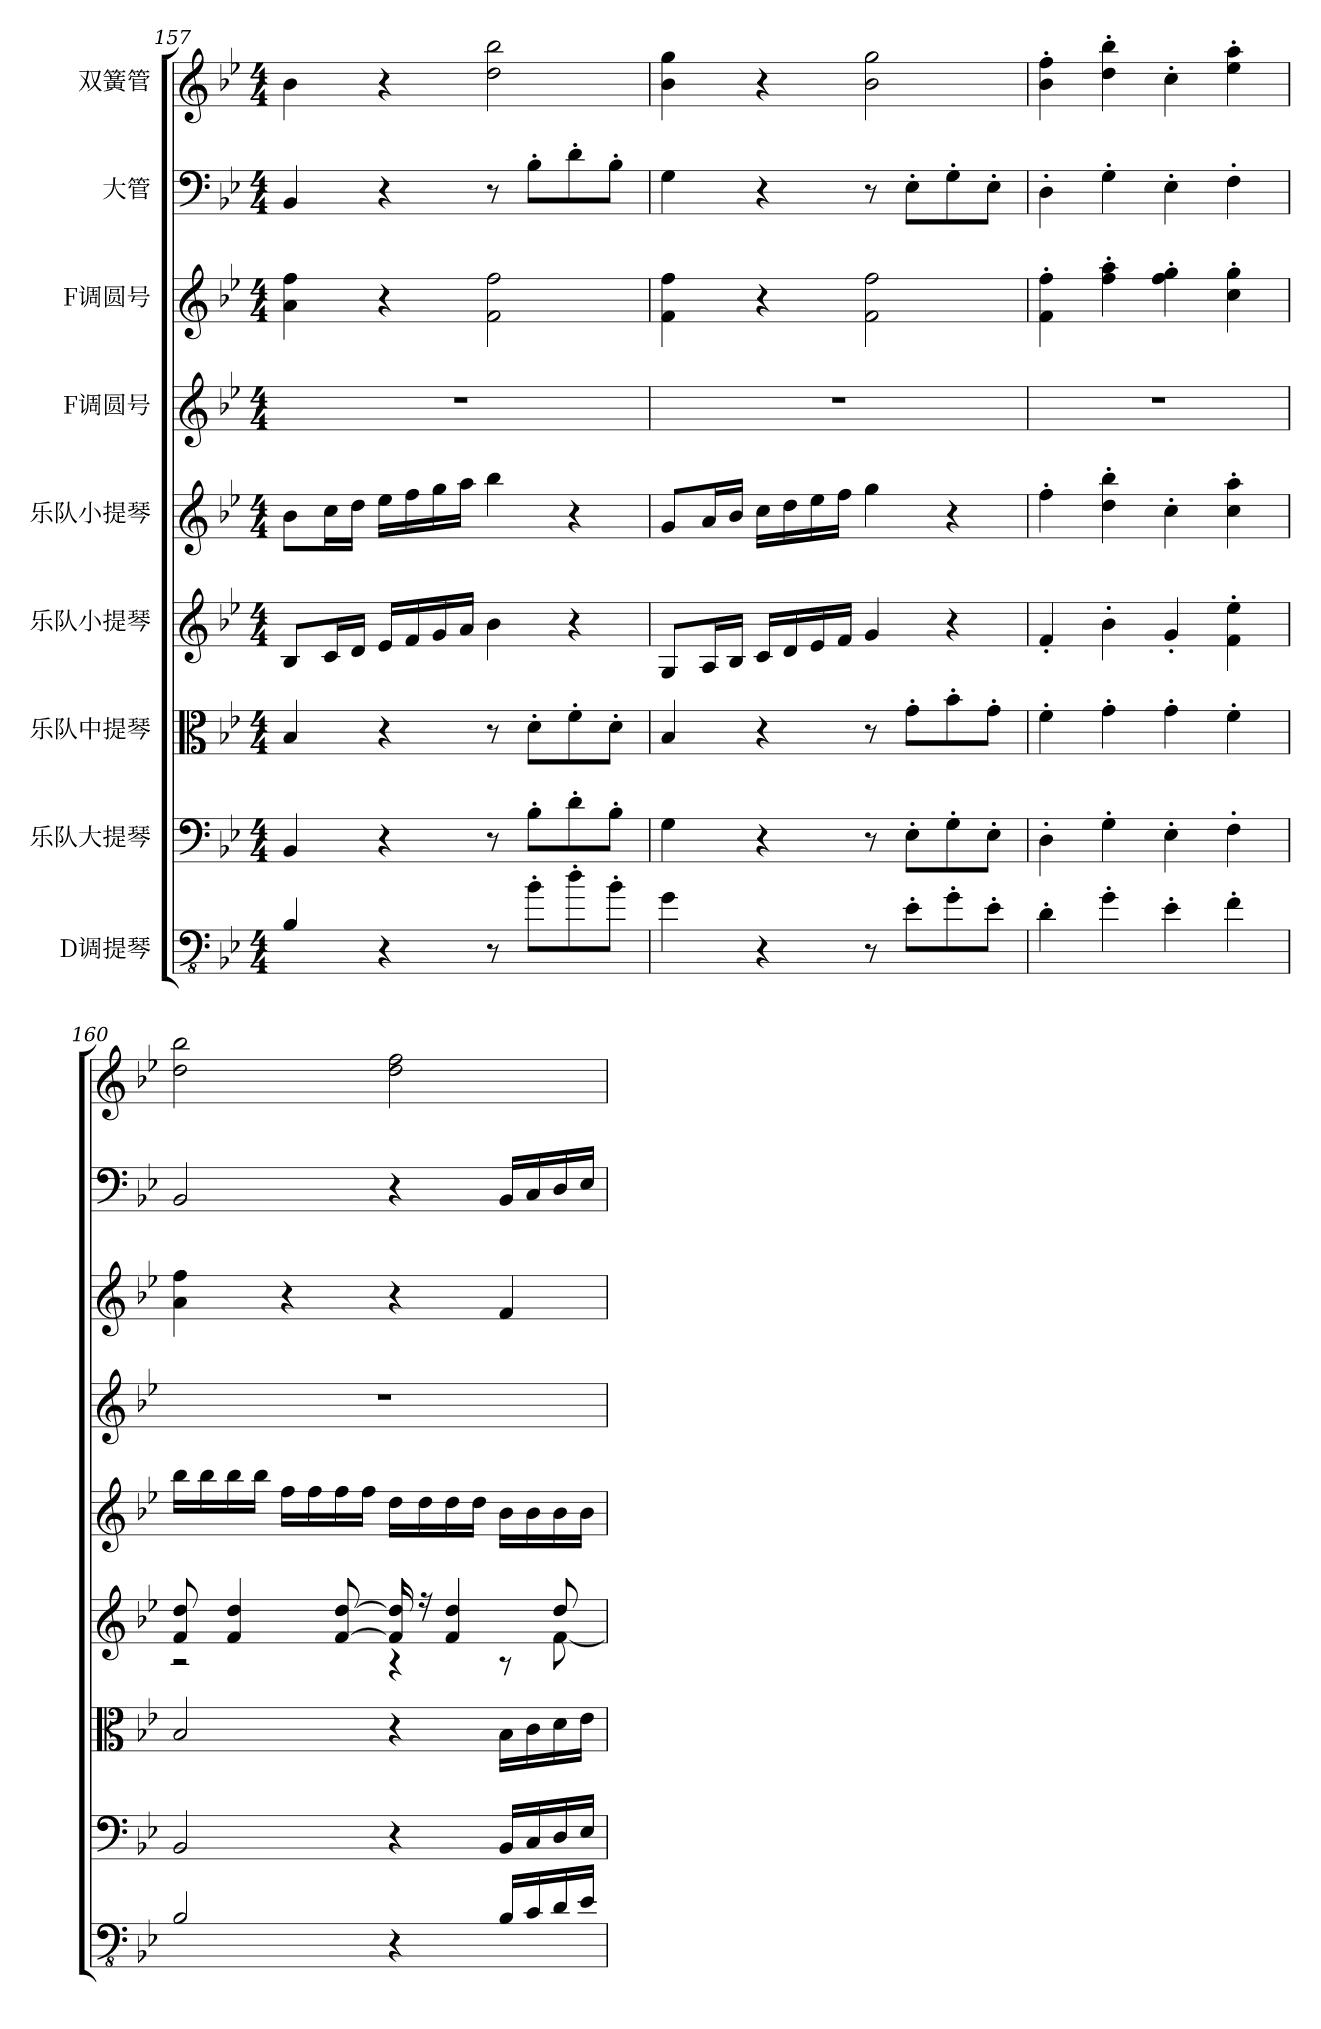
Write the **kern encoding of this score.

**kern	**kern	**kern	**kern	**kern	**kern	**kern	**kern	**kern
*part9	*part8	*part7	*part6	*part5	*part4	*part3	*part2	*part1
*staff9	*staff8	*staff7	*staff6	*staff5	*staff4	*staff3	*staff2	*staff1
*I"D调提琴	*I"乐队大提琴	*I"乐队中提琴	*I"乐队小提琴	*I"乐队小提琴	*I"F调圆号	*I"F调圆号	*I"大管	*I"双簧管
*clefFv4	*clefF4	*clefC3	*clefG2	*clefG2	*clefG2	*clefG2	*clefF4	*clefG2
*ITrd7c12	*	*	*	*	*ITrd4c7	*ITrd4c7	*	*
*k[b-e-]	*k[b-e-]	*k[b-e-]	*k[b-e-]	*k[b-e-]	*k[b-e-a-]	*k[b-e-a-]	*k[b-e-]	*k[b-e-]
*M4/4	*M4/4	*M4/4	*M4/4	*M4/4	*M4/4	*M4/4	*M4/4	*M4/4
=157	=157	=157	=157	=157	=157	=157	=157	=157
4BBB-/	4BB-/	4B-/	8B-/L	8b-\L	1r	4d\ 4b-\	4BB-/	4b-\
.	.	.	16c/L	16cc\L	.	.	.	.
.	.	.	16d/JJ	16dd\JJ	.	.	.	.
4r	4r	4r	16e-/LL	16ee-\LL	.	4r	4r	4r
.	.	.	16f/	16ff\	.	.	.	.
.	.	.	16g/	16gg\	.	.	.	.
.	.	.	16a/JJ	16aa\JJ	.	.	.	.
8r	8r	8r	4b-\	4bb-\	.	2B-\ 2b-\	8r	2dd\ 2bb-\
8BB-'\L	8B-'\L	8d'\L	.	.	.	.	8B-'\L	.
8D'\	8d'\	8f'\	4r	4r	.	.	8d'\	.
8BB-'\J	8B-'\J	8d'\J	.	.	.	.	8B-'\J	.
!!LO:PB:g=z
=158	=158	=158	=158	=158	=158	=158	=158	=158
4GG\	4G\	4B-/	8G/L	8g/L	1r	4B-\ 4b-\	4G\	4b-\ 4gg\
.	.	.	16A/L	16a/L	.	.	.	.
.	.	.	16B-/JJ	16b-/JJ	.	.	.	.
4r	4r	4r	16c/LL	16cc\LL	.	4r	4r	4r
.	.	.	16d/	16dd\	.	.	.	.
.	.	.	16e-/	16ee-\	.	.	.	.
.	.	.	16f/JJ	16ff\JJ	.	.	.	.
8r	8r	8r	4g/	4gg\	.	2B-\ 2b-\	8r	2b-\ 2gg\
8EE-'\L	8E-'\L	8g'\L	.	.	.	.	8E-'\L	.
8GG'\	8G'\	8b-'\	4r	4r	.	.	8G'\	.
8EE-'\J	8E-'\J	8g'\J	.	.	.	.	8E-'\J	.
=159	=159	=159	=159	=159	=159	=159	=159	=159
*	*	*	*	*	*	*	*	*MM149
4DD'\	4D'\	4f'\	4f'/	4ff'\	1r	4B-\' 4b-\'	4D'\	4b-\' 4ff\'
4GG'\	4G'\	4g'\	4b-'\	4dd\' 4bb-\'	.	4b-\' 4dd\'	4G'\	4dd\' 4bb-\'
4EE-'\	4E-'\	4g'\	4g'/	4cc'\	.	4b-\' 4cc\'	4E-'\	4cc'\
4FF'\	4F'\	4f'\	4f\' 4ee-\'	4cc\' 4aa\'	.	4f\' 4cc\'	4F'\	4ee-\' 4aa\'
=160	=160	=160	=160	=160	=160	=160	=160	=160
*	*	*	*	*	*	*	*	*MM152
*	*	*	*^	*	*	*	*	*
2BBB-/	2BB-/	2B-/	8f/ 8dd/	2r	16bb-\LL	1r	4d\ 4b-\	2BB-/	2dd\ 2bb-\
.	.	.	.	.	16bb-\	.	.	.	.
.	.	.	4f/ 4dd/	.	16bb-\	.	.	.	.
.	.	.	.	.	16bb-\JJ	.	.	.	.
.	.	.	.	.	16ff\LL	.	4r	.	.
.	.	.	.	.	16ff\	.	.	.	.
.	.	.	[8f/ [8dd/	.	16ff\	.	.	.	.
.	.	.	.	.	16ff\JJ	.	.	.	.
4r	4r	4r	16f/] 16dd/]	4r	16dd\LL	.	4r	4r	2dd\ 2ff\
.	.	.	16r	.	16dd\	.	.	.	.
.	.	.	4f/ 4dd/	.	16dd\	.	.	.	.
.	.	.	.	.	16dd\JJ	.	.	.	.
16BBB-/LL	16BB-/LL	16B-\LL	.	8r	16b-\LL	.	4B-/	16BB-/LL	.
16CC/	16C/	16c\	.	.	16b-\	.	.	16C/	.
16DD/	16D/	16d\	8dd/	[8f\	16b-\	.	.	16D/	.
16EE-/JJ	16E-/JJ	16e-\JJ	.	.	16b-\JJ	.	.	16E-/JJ	.
*	*	*	*v	*v	*	*	*	*	*
=	=	=	=	=	=	=	=	=
*-	*-	*-	*-	*-	*-	*-	*-	*-
